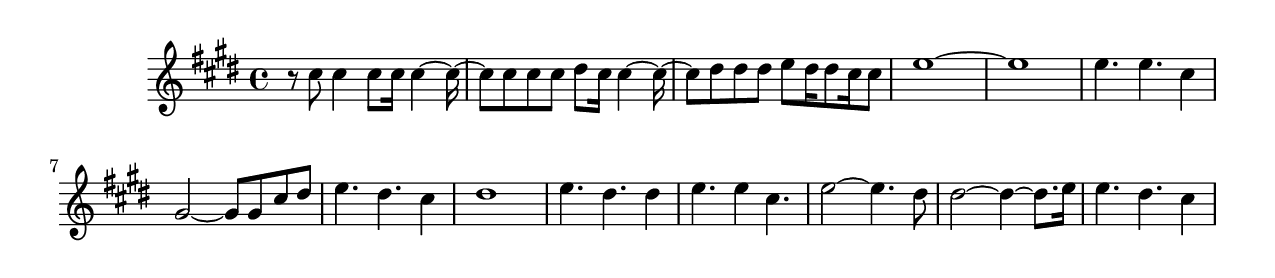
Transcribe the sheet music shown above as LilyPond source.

#(set-default-paper-size "letter")

<<

\new ChordNames {
    \set majorSevenSymbol = \markup { maj7 } 
    \set additionalPitchPrefix = #"add"
    \chordmode {
        s16*224
    }
}

\new Staff { 
    {
        \clef treble
        \key cis \minor
        \time 4/4
        
        r8 cis''8 cis''4 cis''8 cis''16 cis''4~ cis''16~ | cis''8 cis''8 cis''8 cis''8 dis''8 cis''16 cis''4~ cis''16~ | cis''8 dis''8 dis''8 dis''8 e''8 dis''16 dis''8 cis''16 cis''8 | e''1~ | e''1 | e''4. e''4. cis''4 | gis'2~ gis'8 gis'8 cis''8 dis''8 | e''4. dis''4. cis''4 | dis''1 | e''4. dis''4. dis''4 | e''4. e''4 cis''4. | e''2~ e''4. dis''8 | dis''2~ dis''4~ dis''8. e''16 | e''4. dis''4. cis''4
    }
}

>>

\version "2.18.2"